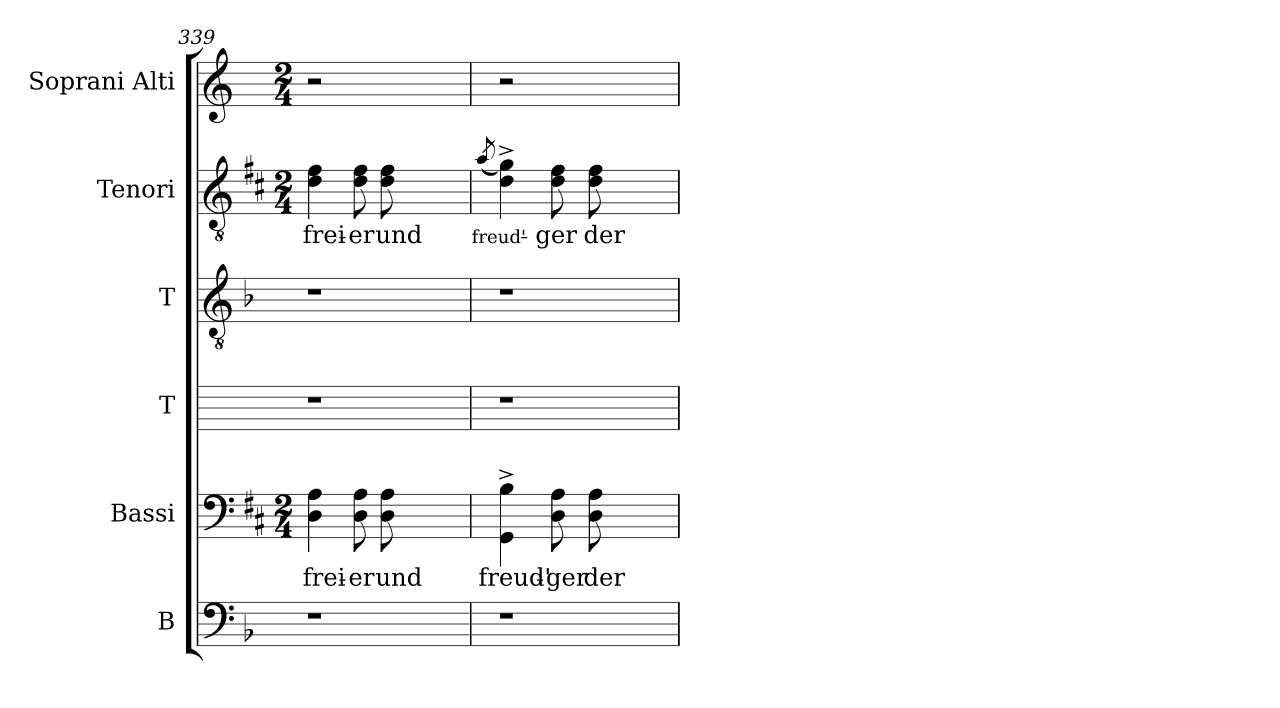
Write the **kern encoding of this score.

**kern	**kern	**text	**kern	**kern	**kern	**text	**kern
*part6	*part5	*part5	*part4	*part3	*part2	*part2	*part1
*staff6	*staff5	*staff5	*staff4	*staff3	*staff2	*staff2	*staff1
*I"B	*I"Bassi	*	*I"T	*I"T	*I"Tenori	*	*I"Soprani  Alti
*I'B	*I'B	*	*I'T	*I'T	*I'T	*	*I'S  A
*clefF4	*clefF4	*	*	*clefGv2	*clefGv2	*	*clefG2
*k[b-]	*k[f#c#]	*	*	*k[b-]	*k[f#c#]	*	*k[]
*F:	*D:	*	*	*F:	*D:	*	*C:
*	*M2/4	*	*	*	*M2/4	*	*M2/4
=339	=339	=339	=339	=339	=339	=339	=339
!	!	!LO:LY:b:cj	!	!	!	!LO:LY:b:cj	!
1r	4A\ 4D\	frei-	1r	1r	4f#\ 4d\	frei-	2r
!	!	!LO:LY:b:cj	!	!	!	!LO:LY:b:cj	!
.	8A\ 8D\	-er	.	.	8f#\ 8d\	-er	.
!	!	!LO:LY:b:cj	!	!	!	!LO:LY:b:cj	!
.	8A\ 8D\	und	.	.	8f#\ 8d\	und	.
.	2ryy	.	.	.	2ryy	.	2ryy
!!LO:PB:g=z
=340	=340	=340	=340	=340	=340	=340	=340
!	!	!	!	!	!	!LO:LY:b	!
.	.	.	.	.	(>8qa/	freud'-	.
!	!	!LO:LY:b:cj	!	!	!	!	!
1r	4B\^> 4GG\^>	freud'-	1r	1r	4g\^> 4d\^>)	.	2r
!	!	!LO:LY:b:cj	!	!	!	!LO:LY:b:cj	!
.	8A\ 8D\	-ger	.	.	8f#\ 8d\	-ger	.
!	!	!LO:LY:b:cj	!	!	!	!LO:LY:b:cj	!
.	8A\ 8D\	der	.	.	8f#\ 8d\	der	.
.	2ryy	.	.	.	2ryy	.	2ryy
=	=	=	=	=	=	=	=
*-	*-	*-	*-	*-	*-	*-	*-
